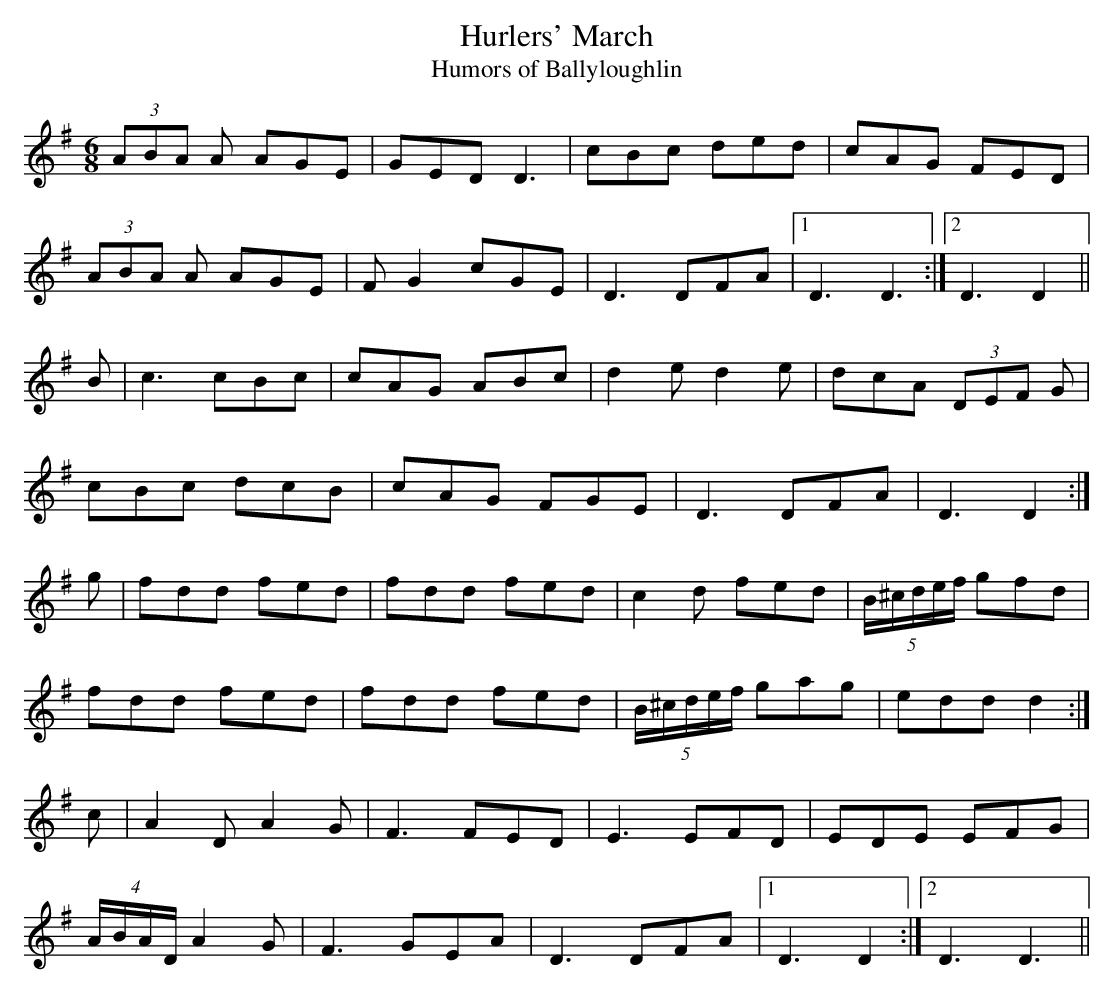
X:1
T: Hurlers' March
T: Humors of Ballyloughlin
L: 1/8
M: 6/8
K: Dmix
(3ABA A AGE|GED D3|cBc ded|cAG FED|
(3ABA A AGE|FG2 cGE|D3 DFA|1 D3 D3 :|2\
D3 D2||
B|c3 cBc|cAG ABc|d2e d2e|dcA (3DEF G|
cBc dcB|cAG FGE|D3 DFA|D3 D2 :|
g|fdd fed|fdd fed|c2d fed|(5B/^c/d/e/f/ gfd|
fdd fed|fdd fed|(5B/^c/d/e/f/ gag|edd d2 :|
c|A2D A2G|F3 FED|E3 EFD|EDE EFG|
(4A/B/A/D/ A2G|F3 GEA|D3 DFA|1 D3 D2 :|2\ D3 D3||
